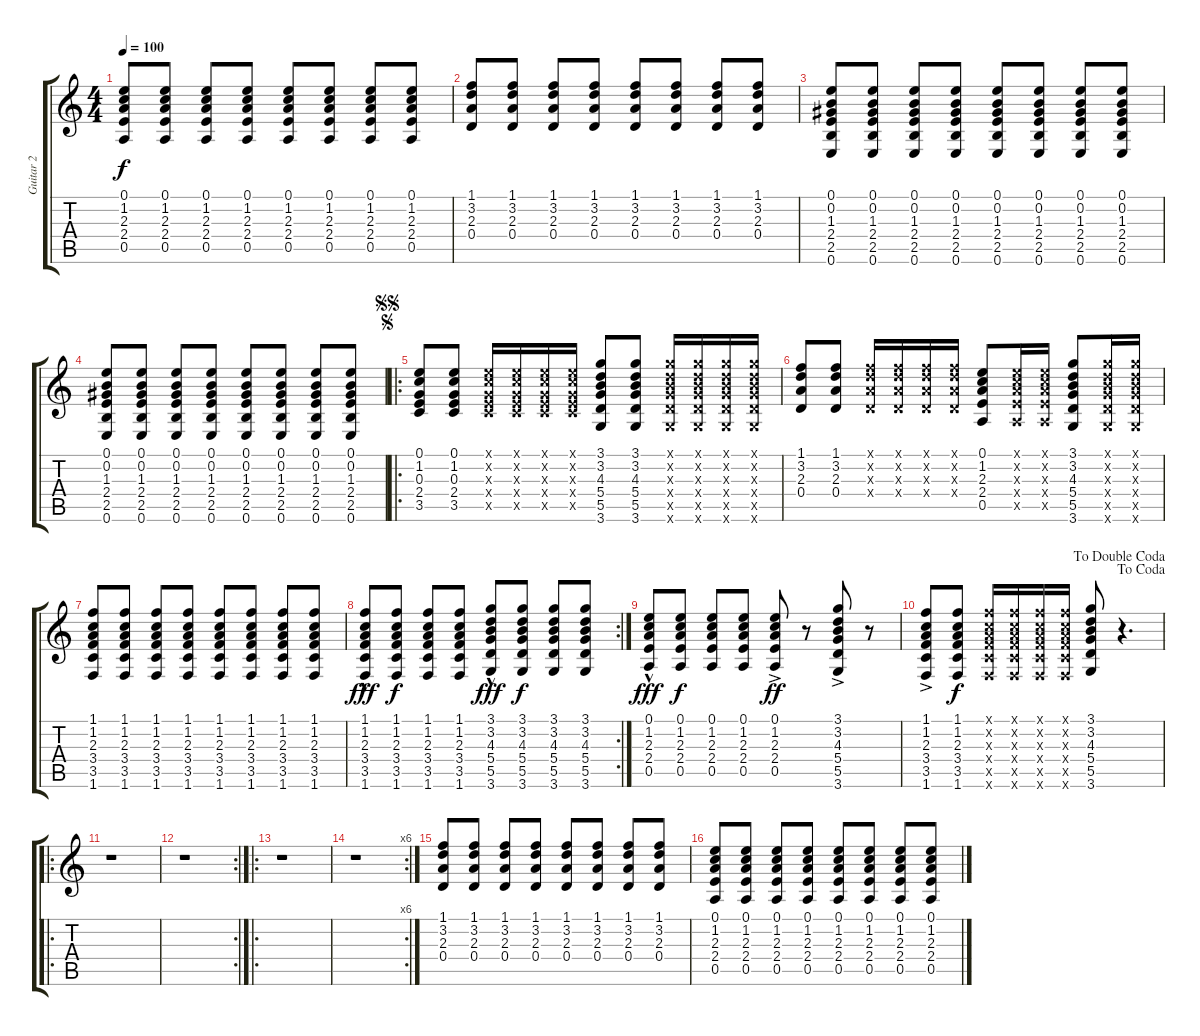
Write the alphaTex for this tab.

\track ("Guitar 2" "Guitar 2") {instrument distortionguitar}
\staff {score tabs}
\tuning (E4 B3 G3 D3 A2 E2) {hide}
\ts (4 4)
\tempo 100
\clef g2
\ks c
(0.1 1.2 2.3 2.4 0.5).8{dy f} (0.1 1.2 2.3 2.4 0.5).8 (0.1 1.2 2.3 2.4 0.5).8 (0.1 1.2 2.3 2.4 0.5).8 (0.1 1.2 2.3 2.4 0.5).8 (0.1 1.2 2.3 2.4 0.5).8 (0.1 1.2 2.3 2.4 0.5).8 (0.1 1.2 2.3 2.4 0.5).8 |
(1.1 3.2 2.3 0.4).8 (1.1 3.2 2.3 0.4).8 (1.1 3.2 2.3 0.4).8 (1.1 3.2 2.3 0.4).8 (1.1 3.2 2.3 0.4).8 (1.1 3.2 2.3 0.4).8 (1.1 3.2 2.3 0.4).8 (1.1 3.2 2.3 0.4).8 |
(0.1 0.2 1.3 2.4 2.5 0.6).8 (0.1 0.2 1.3 2.4 2.5 0.6).8 (0.1 0.2 1.3 2.4 2.5 0.6).8 (0.1 0.2 1.3 2.4 2.5 0.6).8 (0.1 0.2 1.3 2.4 2.5 0.6).8 (0.1 0.2 1.3 2.4 2.5 0.6).8 (0.1 0.2 1.3 2.4 2.5 0.6).8 (0.1 0.2 1.3 2.4 2.5 0.6).8 |
(0.1 0.2 1.3 2.4 2.5 0.6).8 (0.1 0.2 1.3 2.4 2.5 0.6).8 (0.1 0.2 1.3 2.4 2.5 0.6).8 (0.1 0.2 1.3 2.4 2.5 0.6).8 (0.1 0.2 1.3 2.4 2.5 0.6).8 (0.1 0.2 1.3 2.4 2.5 0.6).8 (0.1 0.2 1.3 2.4 2.5 0.6).8 (0.1 0.2 1.3 2.4 2.5 0.6).8 |
\ro
\jump segno
\jump segnosegno
(0.1 1.2 0.3 2.4 3.5).8 (0.1 1.2 0.3 2.4 3.5).8 (0.1{x} 1.2{x} 0.3{x} 2.4{x} 3.5{x}).16 (0.1{x} 1.2{x} 0.3{x} 2.4{x} 3.5{x}).16 (0.1{x} 1.2{x} 0.3{x} 2.4{x} 3.5{x}).16 (0.1{x} 1.2{x} 0.3{x} 2.4{x} 3.5{x}).16 (3.1 3.2 4.3 5.4 5.5 3.6).8 (3.1 3.2 4.3 5.4 5.5 3.6).8 (3.1{x} 3.2{x} 4.3{x} 5.4{x} 5.5{x} 3.6{x}).16 (3.1{x} 3.2{x} 4.3{x} 5.4{x} 5.5{x} 3.6{x}).16 (3.1{x} 3.2{x} 4.3{x} 5.4{x} 5.5{x} 3.6{x}).16 (3.1{x} 3.2{x} 4.3{x} 5.4{x} 5.5{x} 3.6{x}).16 |
(1.1 3.2 2.3 0.4).8 (1.1 3.2 2.3 0.4).8 (1.1{x} 3.2{x} 2.3{x} 0.4{x}).16 (1.1{x} 3.2{x} 2.3{x} 0.4{x}).16 (1.1{x} 3.2{x} 2.3{x} 0.4{x}).16 (1.1{x} 3.2{x} 2.3{x} 0.4{x}).16 (0.1 1.2 2.3 2.4 0.5).8 (0.1{x} 1.2{x} 2.3{x} 2.4{x} 0.5{x}).16 (0.1{x} 1.2{x} 2.3{x} 2.4{x} 0.5{x}).16 (3.1 3.2 4.3 5.4 5.5 3.6).8 (3.1{x} 3.2{x} 4.3{x} 5.4{x} 5.5{x} 3.6{x}).16 (3.1{x} 3.2{x} 4.3{x} 5.4{x} 5.5{x} 3.6{x}).16 |
(1.1 1.2 2.3 3.4 3.5 1.6).8 (1.1 1.2 2.3 3.4 3.5 1.6).8 (1.1 1.2 2.3 3.4 3.5 1.6).8 (1.1 1.2 2.3 3.4 3.5 1.6).8 (1.1 1.2 2.3 3.4 3.5 1.6).8 (1.1 1.2 2.3 3.4 3.5 1.6).8 (1.1 1.2 2.3 3.4 3.5 1.6).8 (1.1 1.2 2.3 3.4 3.5 1.6).8 |
\rc 2
(1.1{hac} 1.2{hac} 2.3{hac} 3.4{hac} 3.5{hac} 1.6{hac}).8{dy fff} (1.1 1.2 2.3 3.4 3.5 1.6).8{dy f} (1.1 1.2 2.3 3.4 3.5 1.6).8 (1.1 1.2 2.3 3.4 3.5 1.6).8 (3.1{hac} 3.2{hac} 4.3{hac} 5.4{hac} 5.5{hac} 3.6{hac}).8{dy fff} (3.1 3.2 4.3 5.4 5.5 3.6).8{dy f} (3.1 3.2 4.3 5.4 5.5 3.6).8 (3.1 3.2 4.3 5.4 5.5 3.6).8 |
(0.1{hac} 1.2{hac} 2.3{hac} 2.4{hac} 0.5{hac}).8{dy fff} (0.1 1.2 2.3 2.4 0.5).8{dy f} (0.1 1.2 2.3 2.4 0.5).8 (0.1 1.2 2.3 2.4 0.5).8 (0.1{ac} 1.2{ac} 2.3{ac} 2.4{ac} 0.5{ac}).8{dy ff} r.8 (3.1{ac} 3.2{ac} 4.3{ac} 5.4{ac} 5.5{ac} 3.6{ac}).8 r.8 |
\jump dacoda
\jump dadoublecoda
(1.1{ac} 1.2{ac} 2.3{ac} 3.4{ac} 3.5{ac} 1.6{ac}).8 (1.1 1.2 2.3 3.4 3.5 1.6).8{dy f} (1.1{x} 1.2{x} 2.3{x} 3.4{x} 3.5{x} 1.6{x}).16 (1.1{x} 1.2{x} 2.3{x} 3.4{x} 3.5{x} 1.6{x}).16 (1.1{x} 1.2{x} 2.3{x} 3.4{x} 3.5{x} 1.6{x}).16 (1.1{x} 1.2{x} 2.3{x} 3.4{x} 3.5{x} 1.6{x}).16 (3.1 3.2 4.3 5.4 5.5 3.6).8 r.4{d} |
\ro
r.1 |
\rc 2
r.1 |
\ro
r.1 |
\rc 6
r.1 |
(1.1 3.2 2.3 0.4).8 (1.1 3.2 2.3 0.4).8 (1.1 3.2 2.3 0.4).8 (1.1 3.2 2.3 0.4).8 (1.1 3.2 2.3 0.4).8 (1.1 3.2 2.3 0.4).8 (1.1 3.2 2.3 0.4).8 (1.1 3.2 2.3 0.4).8 |
(0.1 1.2 2.3 2.4 0.5).8 (0.1 1.2 2.3 2.4 0.5).8 (0.1 1.2 2.3 2.4 0.5).8 (0.1 1.2 2.3 2.4 0.5).8 (0.1 1.2 2.3 2.4 0.5).8 (0.1 1.2 2.3 2.4 0.5).8 (0.1 1.2 2.3 2.4 0.5).8 (0.1 1.2 2.3 2.4 0.5).8
